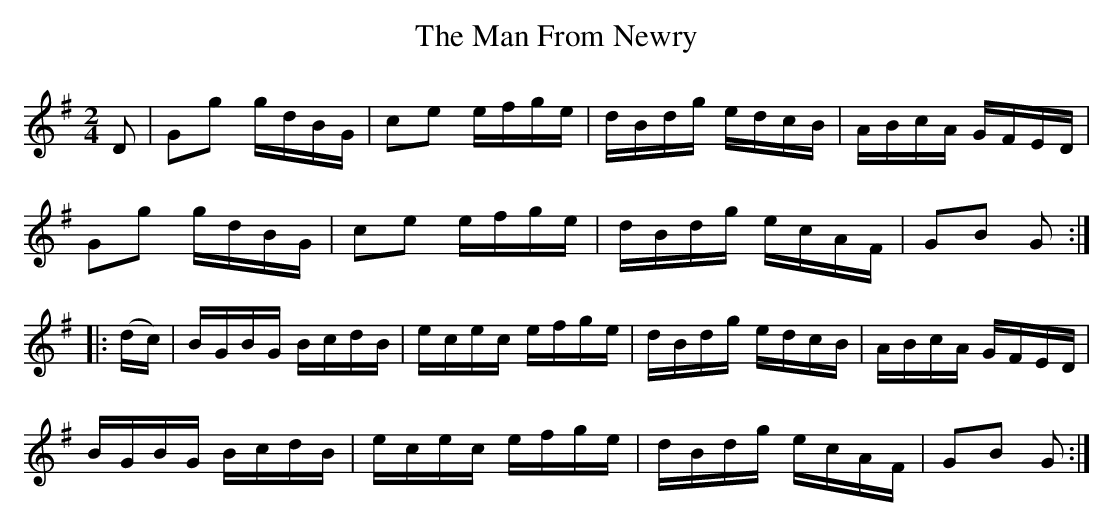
X:1
T:The Man From Newry
M:2/4
L:1/16
K:G
D2|G2g2 gdBG|c2e2 efge|dBdg edcB|ABcA GFED|
G2g2 gdBG|c2e2 efge|dBdg ecAF|G2B2 G2:|
|:(dc)|BGBG BcdB|ecec efge|dBdg edcB|ABcA GFED|
BGBG BcdB|ecec efge|dBdg ecAF|G2B2 G2:|
